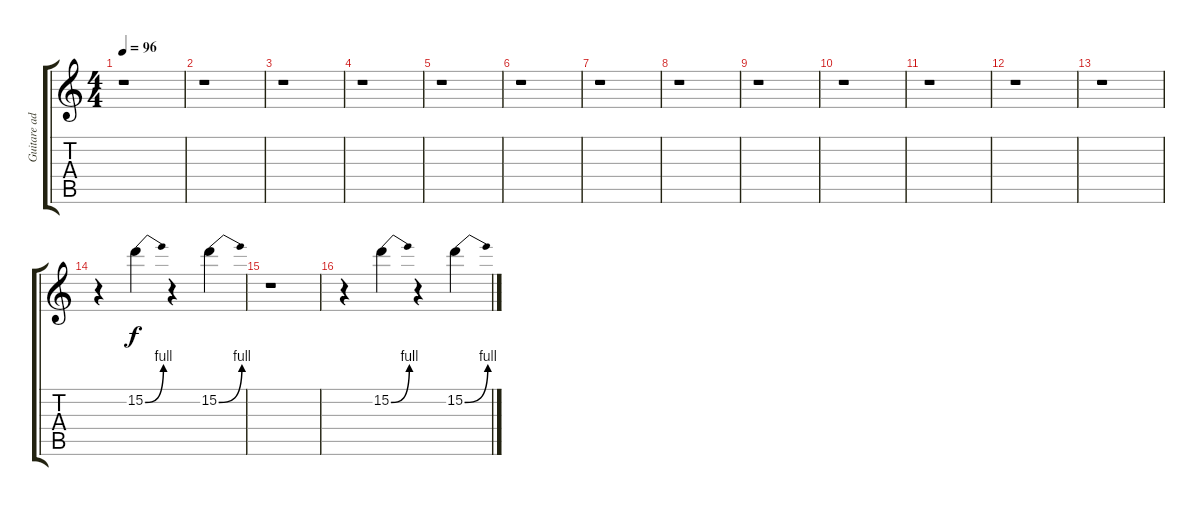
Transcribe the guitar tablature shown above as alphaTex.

\track ("Guitare additionnelle" "Guitare ad") {instrument distortionguitar}
\staff {score tabs}
\tuning (E4 B3 G3 D3 A2 E2) {hide}
\ts (4 4)
\tempo 96
\clef g2
\ks c
r.1{dy f} |
r.1 |
r.1 |
r.1 |
r.1 |
r.1 |
r.1 |
r.1 |
r.1 |
r.1 |
r.1 |
r.1 |
r.1 |
r.4 15.2{be (bend 0 0 60 4)}.4 r.4 15.2{be (bend 0 0 60 4)}.4 |
r.1 |
r.4 15.2{be (bend 0 0 60 4)}.4 r.4 15.2{be (bend 0 0 60 4)}.4
